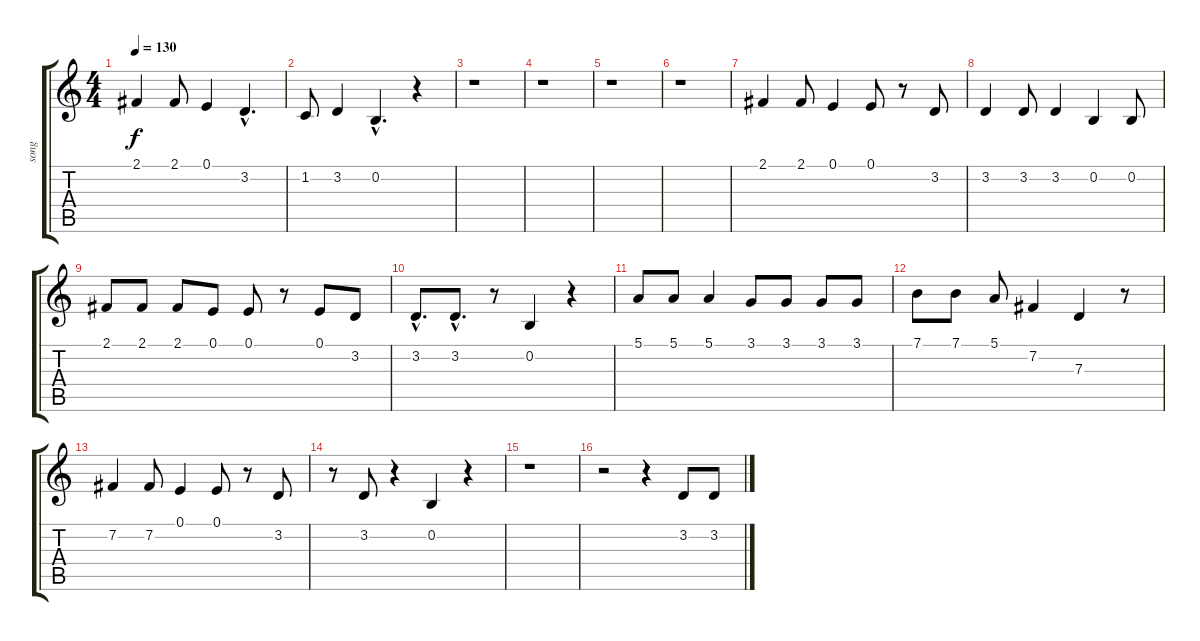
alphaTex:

\track ("song" "song") {instrument violin}
\staff {score tabs}
\tuning (E4 B3 G3 D3 A2 E2) {hide}
\ts (4 4)
\tempo 130
\clef g2
\ks c
2.1.4{dy f} 2.1.8 0.1.4 3.2{hac}.4{d} |
1.2.8 3.2.4 0.2{hac}.4{d} r.4 |
r.1 |
r.1 |
r.1 |
r.1 |
2.1.4 2.1.8 0.1.4 0.1.8 r.8 3.2.8 |
3.2.4 3.2.8 3.2.4 0.2.4 0.2.8 |
2.1.8 2.1.8 2.1.8 0.1.8 0.1.8 r.8 0.1.8 3.2.8 |
3.2{hac}.8{d} 3.2{hac}.8{d} r.8 0.2.4 r.4 |
5.1.8 5.1.8 5.1.4 3.1.8 3.1.8 3.1.8 3.1.8 |
7.1.8 7.1.8 5.1.8 7.2.4 7.3.4 r.8 |
7.2.4 7.2.8 0.1.4 0.1.8 r.8 3.2.8 |
r.8 3.2.8 r.4 0.2.4 r.4 |
r.1 |
r.2 r.4 3.2.8 3.2.8
